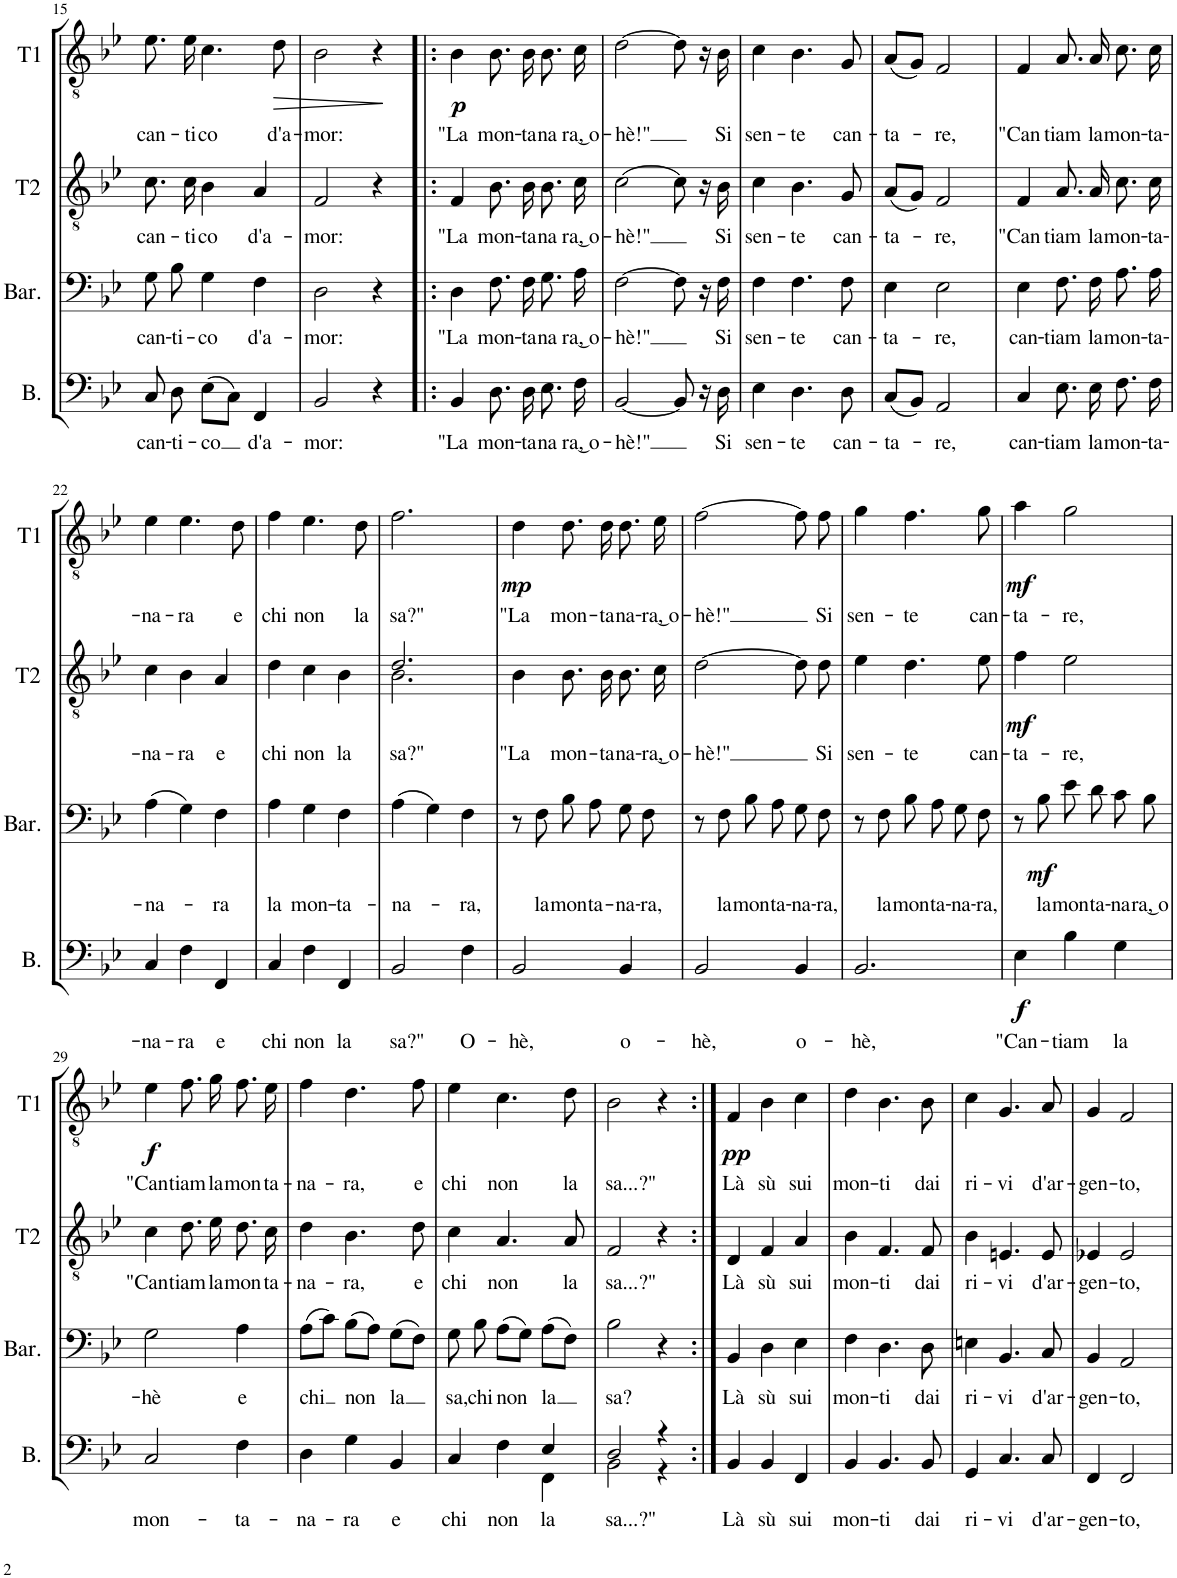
**kern	**text	**dynam	**kern	**text	**dynam	**kern	**text	**dynam	**kern	**text	**dynam
*part4	*part4	*part4	*part3	*part3	*part3	*part2	*part2	*part2	*part1	*part1	*part1
*staff4	*staff4	*staff4	*staff3	*staff3	*staff3	*staff2	*staff2	*staff2	*staff1	*staff1	*staff1
*I"Basso	*	*	*I"Baritono	*	*	*I"Tenore II	*	*	*I"Tenore I	*	*
*I'B.	*	*	*I'Bar.	*	*	*I'T2	*	*	*I'T1	*	*
!!LO:PB:g=z
*clefF4	*	*	*clefF4	*	*	*clefGv2	*	*	*clefGv2	*	*
*k[b-e-]	*	*	*k[b-e-]	*	*	*k[b-e-]	*	*	*k[b-e-]	*	*
*M3/4	*	*	*M3/4	*	*	*M3/4	*	*	*M3/4	*	*
=15	=15	=15	=15	=15	=15	=15	=15	=15	=15	=15	=15
!	!LO:LY:b	!	!	!LO:LY:b	!	!	!LO:LY:b	!	!	!LO:LY:b	!
8C/	can-	.	8G\	can-	.	8.c\	can-	.	8.e-\	can-	.
!	!LO:LY:b	!	!	!LO:LY:b	!	!	!	!	!	!	!
8D\	-ti-	.	8B-\	-ti-	.	.	.	.	.	.	.
!	!	!	!	!	!	!	!LO:LY:b	!	!	!LO:LY:b	!
.	.	.	.	.	.	16c\	-ti-	.	16e-\	-ti-	.
!	!LO:LY:b	!	!	!LO:LY:b	!	!	!LO:LY:b	!	!	!LO:LY:b	!
(8E-\L	-co	.	4G\	-co	.	4B-\	-co	.	4.c\	-co	.
8C\J)	.	.	.	.	.	.	.	.	.	.	.
!	!LO:LY:b	!	!	!LO:LY:b	!	!	!LO:LY:b	!	!	!	!
4FF/	d'a-	.	4F\	d'a-	.	4A/	d'a-	.	.	.	.
!	!	!	!	!	!	!	!	!	!	!LO:LY:b	!LO:HP:b
.	.	.	.	.	.	.	.	.	8d\	d'a-	>
=16	=16	=16	=16	=16	=16	=16	=16	=16	=16	=16	=16
!	!LO:LY:b	!	!	!LO:LY:b	!	!	!LO:LY:b	!	!	!LO:LY:b	!
2BB-/	-mor:	.	2D\	-mor:	.	2F/	-mor:	.	2B-\	-mor:	.
4r	.	.	4r	.	.	4r	.	.	4r	.	]
=17!|:	=17!|:	=17!|:	=17!|:	=17!|:	=17!|:	=17!|:	=17!|:	=17!|:	=17!|:	=17!|:	=17!|:
!	!LO:LY:b	!	!	!LO:LY:b	!	!	!LO:LY:b	!	!	!LO:LY:b	!LO:DY:b
4BB-/	"La	.	4D\	"La	.	4F/	"La	.	4B-\	"La	p
!	!LO:LY:b	!	!	!LO:LY:b	!	!	!LO:LY:b	!	!	!LO:LY:b	!
8.D\	mon-	.	8.F\	mon-	.	8.B-\	mon-	.	8.B-\	mon-	.
!	!LO:LY:b	!	!	!LO:LY:b	!	!	!LO:LY:b	!	!	!LO:LY:b	!
16D\	-ta-	.	16F\	-ta-	.	16B-\	-ta-	.	16B-\	-ta-	.
!	!LO:LY:b	!	!	!LO:LY:b	!	!	!LO:LY:b	!	!	!LO:LY:b	!
8.E-\	-na-	.	8.G\	-na-	.	8.B-\	-na-	.	8.B-\	-na-	.
!	!LO:LY:b	!	!	!LO:LY:b	!	!	!LO:LY:b	!	!	!LO:LY:b	!
16F\	-ra,͜ o-	.	16A\	-ra,͜ o-	.	16c\	-ra,͜ o-	.	16c\	-ra,͜ o-	.
=18	=18	=18	=18	=18	=18	=18	=18	=18	=18	=18	=18
!	!LO:LY:b	!	!	!LO:LY:b	!	!	!LO:LY:b	!	!	!LO:LY:b	!
[2BB-/	-hè!"	.	[2F\	-hè!"	.	[2c\	-hè!"	.	[2d\	-hè!"	.
8BB-/]	.	.	8F\]	.	.	8c\]	.	.	8d\]	.	.
16r	.	.	16r	.	.	16r	.	.	16r	.	.
!	!LO:LY:b	!	!	!LO:LY:b	!	!	!LO:LY:b	!	!	!LO:LY:b	!
16D\	Si	.	16F\	Si	.	16B-\	Si	.	16B-\	Si	.
=19	=19	=19	=19	=19	=19	=19	=19	=19	=19	=19	=19
!	!LO:LY:b	!	!	!LO:LY:b	!	!	!LO:LY:b	!	!	!LO:LY:b	!
4E-\	sen-	.	4F\	sen-	.	4c\	sen-	.	4c\	sen-	.
!	!LO:LY:b	!	!	!LO:LY:b	!	!	!LO:LY:b	!	!	!LO:LY:b	!
4.D\	-te	.	4.F\	-te	.	4.B-\	-te	.	4.B-\	-te	.
!	!LO:LY:b	!	!	!LO:LY:b	!	!	!LO:LY:b	!	!	!LO:LY:b	!
8D\	can-	.	8F\	can-	.	8G/	can-	.	8G/	can-	.
=20	=20	=20	=20	=20	=20	=20	=20	=20	=20	=20	=20
!	!LO:LY:b	!	!	!LO:LY:b	!	!	!LO:LY:b	!	!	!LO:LY:b	!
(8C/L	-ta-	.	4E-\	-ta-	.	(8A/L	-ta-	.	(8A/L	-ta-	.
8BB-/J)	.	.	.	.	.	8G/J)	.	.	8G/J)	.	.
!	!LO:LY:b	!	!	!LO:LY:b	!	!	!LO:LY:b	!	!	!LO:LY:b	!
2AA/	-re,	.	2E-\	-re,	.	2F/	-re,	.	2F/	-re,	.
=21	=21	=21	=21	=21	=21	=21	=21	=21	=21	=21	=21
!	!LO:LY:b	!	!	!LO:LY:b	!	!	!LO:LY:b	!	!	!LO:LY:b	!
4C/	can-	.	4E-\	can-	.	4F/	"Can-	.	4F/	"Can-	.
!	!LO:LY:b	!	!	!LO:LY:b	!	!	!LO:LY:b	!	!	!LO:LY:b	!
8.E-\	-tiam	.	8.F\	-tiam	.	8.A/	-tiam	.	8.A/	-tiam	.
!	!LO:LY:b	!	!	!LO:LY:b	!	!	!LO:LY:b	!	!	!LO:LY:b	!
16E-\	la	.	16F\	la	.	16A/	la	.	16A/	la	.
!	!LO:LY:b	!	!	!LO:LY:b	!	!	!LO:LY:b	!	!	!LO:LY:b	!
8.F\	mon-	.	8.A\	mon-	.	8.c\	mon-	.	8.c\	mon-	.
!	!LO:LY:b	!	!	!LO:LY:b	!	!	!LO:LY:b	!	!	!LO:LY:b	!
16F\	-ta-	.	16A\	-ta-	.	16c\	-ta-	.	16c\	-ta-	.
!!LO:LB:g=z
=22	=22	=22	=22	=22	=22	=22	=22	=22	=22	=22	=22
!	!LO:LY:b	!	!	!LO:LY:b	!	!	!LO:LY:b	!	!	!LO:LY:b	!
4C/	-na-	.	(4A\	-na-	.	4c\	-na-	.	4e-\	-na-	.
!	!LO:LY:b	!	!	!	!	!	!LO:LY:b	!	!	!LO:LY:b	!
4F\	-ra	.	4G\)	.	.	4B-\	-ra	.	4.e-\	-ra	.
!	!LO:LY:b	!	!	!LO:LY:b	!	!	!LO:LY:b	!	!	!	!
4FF/	e	.	4F\	-ra	.	4A/	e	.	.	.	.
!	!	!	!	!	!	!	!	!	!	!LO:LY:b	!
.	.	.	.	.	.	.	.	.	8d\	e	.
=23	=23	=23	=23	=23	=23	=23	=23	=23	=23	=23	=23
!	!LO:LY:b	!	!	!LO:LY:b	!	!	!LO:LY:b	!	!	!LO:LY:b	!
4C/	chi	.	4A\	la	.	4d\	chi	.	4f\	chi	.
!	!LO:LY:b	!	!	!LO:LY:b	!	!	!LO:LY:b	!	!	!LO:LY:b	!
4F\	non	.	4G\	mon-	.	4c\	non	.	4.e-\	non	.
!	!LO:LY:b	!	!	!LO:LY:b	!	!	!LO:LY:b	!	!	!	!
4FF/	la	.	4F\	-ta-	.	4B-\	la	.	.	.	.
!	!	!	!	!	!	!	!	!	!	!LO:LY:b	!
.	.	.	.	.	.	.	.	.	8d\	la	.
=24	=24	=24	=24	=24	=24	=24	=24	=24	=24	=24	=24
!	!LO:LY:b	!	!	!LO:LY:b	!	!	!LO:LY:b	!	!	!LO:LY:b	!
*	*	*	*	*	*	*^	*	*	*	*	*
2BB-/	sa?"	.	(4A\	-na-	.	2.d/	2.B-\	sa?"	.	2.f\	sa?"	.
.	.	.	4G\)	.	.	.	.	.	.	.	.	.
!	!LO:LY:b	!	!	!LO:LY:b	!	!	!	!	!	!	!	!
4F\	O-	.	4F\	-ra,	.	.	.	.	.	.	.	.
*	*	*	*	*	*	*v	*v	*	*	*	*	*
=25	=25	=25	=25	=25	=25	=25	=25	=25	=25	=25	=25
!	!LO:LY:b	!	!	!	!	!	!LO:LY:b	!	!	!LO:LY:b	!LO:DY:b
2BB-/	-hè,	.	8r	.	.	4B-\	"La	.	4d\	"La	mp
!	!	!	!	!LO:LY:b	!	!	!	!	!	!	!
.	.	.	8F\	la	.	.	.	.	.	.	.
!	!	!	!	!LO:LY:b	!	!	!LO:LY:b	!	!	!LO:LY:b	!
.	.	.	8B-\	mon-	.	8.B-\	mon-	.	8.d\	mon-	.
!	!	!	!	!LO:LY:b	!	!	!	!	!	!	!
.	.	.	8A\	-ta-	.	.	.	.	.	.	.
!	!	!	!	!	!	!	!LO:LY:b	!	!	!LO:LY:b	!
.	.	.	.	.	.	16B-\	-ta-	.	16d\	-ta-	.
!	!LO:LY:b	!	!	!LO:LY:b	!	!	!LO:LY:b	!	!	!LO:LY:b	!
4BB-/	o-	.	8G\	-na-	.	8.B-\	-na-	.	8.d\	-na-	.
!	!	!	!	!LO:LY:b	!	!	!	!	!	!	!
.	.	.	8F\	-ra,	.	.	.	.	.	.	.
!	!	!	!	!	!	!	!LO:LY:b	!	!	!LO:LY:b	!
.	.	.	.	.	.	16c\	-ra,͜ o-	.	16e-\	-ra,͜ o-	.
=26	=26	=26	=26	=26	=26	=26	=26	=26	=26	=26	=26
!	!LO:LY:b	!	!	!	!	!	!LO:LY:b	!	!	!LO:LY:b	!
2BB-/	-hè,	.	8r	.	.	[2d\	-hè!"	.	[2f\	-hè!"	.
!	!	!	!	!LO:LY:b	!	!	!	!	!	!	!
.	.	.	8F\	la	.	.	.	.	.	.	.
!	!	!	!	!LO:LY:b	!	!	!	!	!	!	!
.	.	.	8B-\	mon-	.	.	.	.	.	.	.
!	!	!	!	!LO:LY:b	!	!	!	!	!	!	!
.	.	.	8A\	-ta-	.	.	.	.	.	.	.
!	!LO:LY:b	!	!	!LO:LY:b	!	!	!	!	!	!	!
4BB-/	o-	.	8G\	-na-	.	8d\]	.	.	8f\]	.	.
!	!	!	!	!LO:LY:b	!	!	!LO:LY:b	!	!	!LO:LY:b	!
.	.	.	8F\	-ra,	.	8d\	Si	.	8f\	Si	.
=27	=27	=27	=27	=27	=27	=27	=27	=27	=27	=27	=27
!	!LO:LY:b	!	!	!	!	!	!LO:LY:b	!	!	!LO:LY:b	!
2.BB-/	-hè,	.	8r	.	.	4e-\	sen-	.	4g\	sen-	.
!	!	!	!	!LO:LY:b	!	!	!	!	!	!	!
.	.	.	8F\	la	.	.	.	.	.	.	.
!	!	!	!	!LO:LY:b	!	!	!LO:LY:b	!	!	!LO:LY:b	!
.	.	.	8B-\	mon-	.	4.d\	-te	.	4.f\	-te	.
!	!	!	!	!LO:LY:b	!	!	!	!	!	!	!
.	.	.	8A\	-ta-	.	.	.	.	.	.	.
!	!	!	!	!LO:LY:b	!	!	!	!	!	!	!
.	.	.	8G\	-na-	.	.	.	.	.	.	.
!	!	!	!	!LO:LY:b	!	!	!LO:LY:b	!	!	!LO:LY:b	!
.	.	.	8F\	-ra,	.	8e-\	can-	.	8g\	can-	.
=28	=28	=28	=28	=28	=28	=28	=28	=28	=28	=28	=28
!	!LO:LY:b	!LO:DY:b	!	!	!	!	!LO:LY:b	!LO:DY:b	!	!LO:LY:b	!LO:DY:b
4E-\	"Can-	f	8r	.	.	4f\	-ta-	mf	4a\	-ta-	mf
!	!	!	!	!LO:LY:b	!LO:DY:b	!	!	!	!	!	!
.	.	.	8B-\	la	mf	.	.	.	.	.	.
!	!LO:LY:b	!	!	!LO:LY:b	!	!	!LO:LY:b	!	!	!LO:LY:b	!
4B-\	-tiam	.	8e-\	mon-	.	2e-\	-re,	.	2g\	-re,	.
!	!	!	!	!LO:LY:b	!	!	!	!	!	!	!
.	.	.	8d\	-ta-	.	.	.	.	.	.	.
!	!LO:LY:b	!	!	!LO:LY:b	!	!	!	!	!	!	!
4G\	la	.	8c\	-na-	.	.	.	.	.	.	.
!	!	!	!	!LO:LY:b	!	!	!	!	!	!	!
.	.	.	8B-\	-ra,͜ o-	.	.	.	.	.	.	.
!!LO:LB:g=z
=29	=29	=29	=29	=29	=29	=29	=29	=29	=29	=29	=29
!	!LO:LY:b	!	!	!LO:LY:b	!	!	!LO:LY:b	!	!	!LO:LY:b	!LO:DY:b
2C/	mon-	.	2G\	-hè	.	4c\	"Can-	.	4e-\	"Can-	f
!	!	!	!	!	!	!	!LO:LY:b	!	!	!LO:LY:b	!
.	.	.	.	.	.	8.d\	-tiam	.	8.f\	-tiam	.
!	!	!	!	!	!	!	!LO:LY:b	!	!	!LO:LY:b	!
.	.	.	.	.	.	16e-\	la	.	16g\	la	.
!	!LO:LY:b	!	!	!LO:LY:b	!	!	!LO:LY:b	!	!	!LO:LY:b	!
4F\	-ta-	.	4A\	e	.	8.d\	mon-	.	8.f\	mon-	.
!	!	!	!	!	!	!	!LO:LY:b	!	!	!LO:LY:b	!
.	.	.	.	.	.	16c\	-ta-	.	16e-\	-ta-	.
=30	=30	=30	=30	=30	=30	=30	=30	=30	=30	=30	=30
!	!LO:LY:b	!	!	!LO:LY:b	!	!	!LO:LY:b	!	!	!LO:LY:b	!
4D\	-na-	.	(8A\L	chi	.	4d\	-na-	.	4f\	-na-	.
.	.	.	8c\J)	.	.	.	.	.	.	.	.
!	!LO:LY:b	!	!	!LO:LY:b	!	!	!LO:LY:b	!	!	!LO:LY:b	!
4G\	-ra	.	(8B-\L	non	.	4.B-\	-ra,	.	4.d\	-ra,	.
.	.	.	8A\J)	.	.	.	.	.	.	.	.
!	!LO:LY:b	!	!	!LO:LY:b	!	!	!	!	!	!	!
4BB-/	e	.	(8G\L	la	.	.	.	.	.	.	.
!	!	!	!	!	!	!	!LO:LY:b	!	!	!LO:LY:b	!
.	.	.	8F\J)	.	.	8d\	e	.	8f\	e	.
=31	=31	=31	=31	=31	=31	=31	=31	=31	=31	=31	=31
!	!LO:LY:b	!	!	!LO:LY:b	!	!	!LO:LY:b	!	!	!LO:LY:b	!
*^	*	*	*	*	*	*	*	*	*	*	*
4C/	2ryy	chi	.	8G\	sa,	.	4c\	chi	.	4e-\	chi	.
!	!	!	!	!	!LO:LY:b	!	!	!	!	!	!	!
.	.	.	.	8B-\	chi	.	.	.	.	.	.	.
!	!	!LO:LY:b	!	!	!LO:LY:b	!	!	!LO:LY:b	!	!	!LO:LY:b	!
4F\	.	non	.	(8A\L	non	.	4.A/	non	.	4.c\	non	.
.	.	.	.	8G\J)	.	.	.	.	.	.	.	.
!	!	!LO:LY:b	!	!	!LO:LY:b	!	!	!	!	!	!	!
4E-/	4FF\	la	.	(8A\L	la	.	.	.	.	.	.	.
!	!	!	!	!	!	!	!	!LO:LY:b	!	!	!LO:LY:b	!
.	.	.	.	8F\J)	.	.	8A/	la	.	8d\	la	.
=32	=32	=32	=32	=32	=32	=32	=32	=32	=32	=32	=32	=32
!	!	!LO:LY:b	!	!	!LO:LY:b	!	!	!LO:LY:b	!	!	!LO:LY:b	!
2D/	2BB-\	sa...?"	.	2B-\	sa?	.	2F/	sa...?"	.	2B-\	sa...?"	.
4r	4r	.	.	4r	.	.	4r	.	.	4r	.	.
=33:|!	=33:|!	=33:|!	=33:|!	=33:|!	=33:|!	=33:|!	=33:|!	=33:|!	=33:|!	=33:|!	=33:|!	=33:|!
!	!	!LO:LY:b	!	!	!LO:LY:b	!	!	!LO:LY:b	!	!	!LO:LY:b	!LO:DY:b
*v	*v	*	*	*	*	*	*	*	*	*	*	*
4BB-/	Là	.	4BB-/	Là	.	4D/	Là	.	4F/	Là	pp
!	!LO:LY:b	!	!	!LO:LY:b	!	!	!LO:LY:b	!	!	!LO:LY:b	!
4BB-/	sù	.	4D\	sù	.	4F/	sù	.	4B-\	sù	.
!	!LO:LY:b	!	!	!LO:LY:b	!	!	!LO:LY:b	!	!	!LO:LY:b	!
4FF/	sui	.	4E-\	sui	.	4A/	sui	.	4c\	sui	.
=34	=34	=34	=34	=34	=34	=34	=34	=34	=34	=34	=34
!	!LO:LY:b	!	!	!LO:LY:b	!	!	!LO:LY:b	!	!	!LO:LY:b	!
4BB-/	mon-	.	4F\	mon-	.	4B-\	mon-	.	4d\	mon-	.
!	!LO:LY:b	!	!	!LO:LY:b	!	!	!LO:LY:b	!	!	!LO:LY:b	!
4.BB-/	-ti	.	4.D\	-ti	.	4.F/	-ti	.	4.B-\	-ti	.
!	!LO:LY:b	!	!	!LO:LY:b	!	!	!LO:LY:b	!	!	!LO:LY:b	!
8BB-/	dai	.	8D\	dai	.	8F/	dai	.	8B-\	dai	.
=35	=35	=35	=35	=35	=35	=35	=35	=35	=35	=35	=35
!	!LO:LY:b	!	!	!LO:LY:b	!	!	!LO:LY:b	!	!	!LO:LY:b	!
4GG/	ri-	.	4En\	ri-	.	4B-\	ri-	.	4c\	ri-	.
!	!LO:LY:b	!	!	!LO:LY:b	!	!	!LO:LY:b	!	!	!LO:LY:b	!
4.C/	-vi	.	4.BB-/	-vi	.	4.En/	-vi	.	4.G/	-vi	.
!	!LO:LY:b	!	!	!LO:LY:b	!	!	!LO:LY:b	!	!	!LO:LY:b	!
8C/	d'ar-	.	8C/	d'ar-	.	8E/	d'ar-	.	8A/	d'ar-	.
=36	=36	=36	=36	=36	=36	=36	=36	=36	=36	=36	=36
!	!LO:LY:b	!	!	!LO:LY:b	!	!	!LO:LY:b	!	!	!LO:LY:b	!
4FF/	-gen-	.	4BB-/	-gen-	.	4E-X/	-gen-	.	4G/	-gen-	.
!	!LO:LY:b	!	!	!LO:LY:b	!	!	!LO:LY:b	!	!	!LO:LY:b	!
2FF/	-to,	.	2AA/	-to,	.	2E-/	-to,	.	2F/	-to,	.
=	=	=	=	=	=	=	=	=	=	=	=
*-	*-	*-	*-	*-	*-	*-	*-	*-	*-	*-	*-
